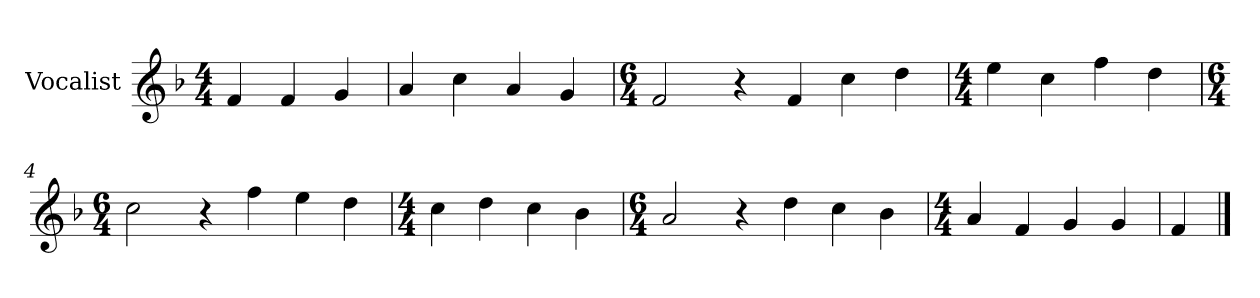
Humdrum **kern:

**kern
*part1
*staff1
*I"Vocalist
*k[b-]
*F:
*M4/4
=
4f
4f
4g
=1
4a
4cc
4a
4g
=2
*M6/4
2f
4r
4f
4cc
4dd
=3
*M4/4
4ee
4cc
4ff
4dd
=4
*M6/4
2cc
4r
4ff
4ee
4dd
=5
*M4/4
4cc
4dd
4cc
4b-
=6
*M6/4
2a
4r
4dd
4cc
4b-
=7
*M4/4
4a
4f
4g
4g
=8
4f
==
*-
